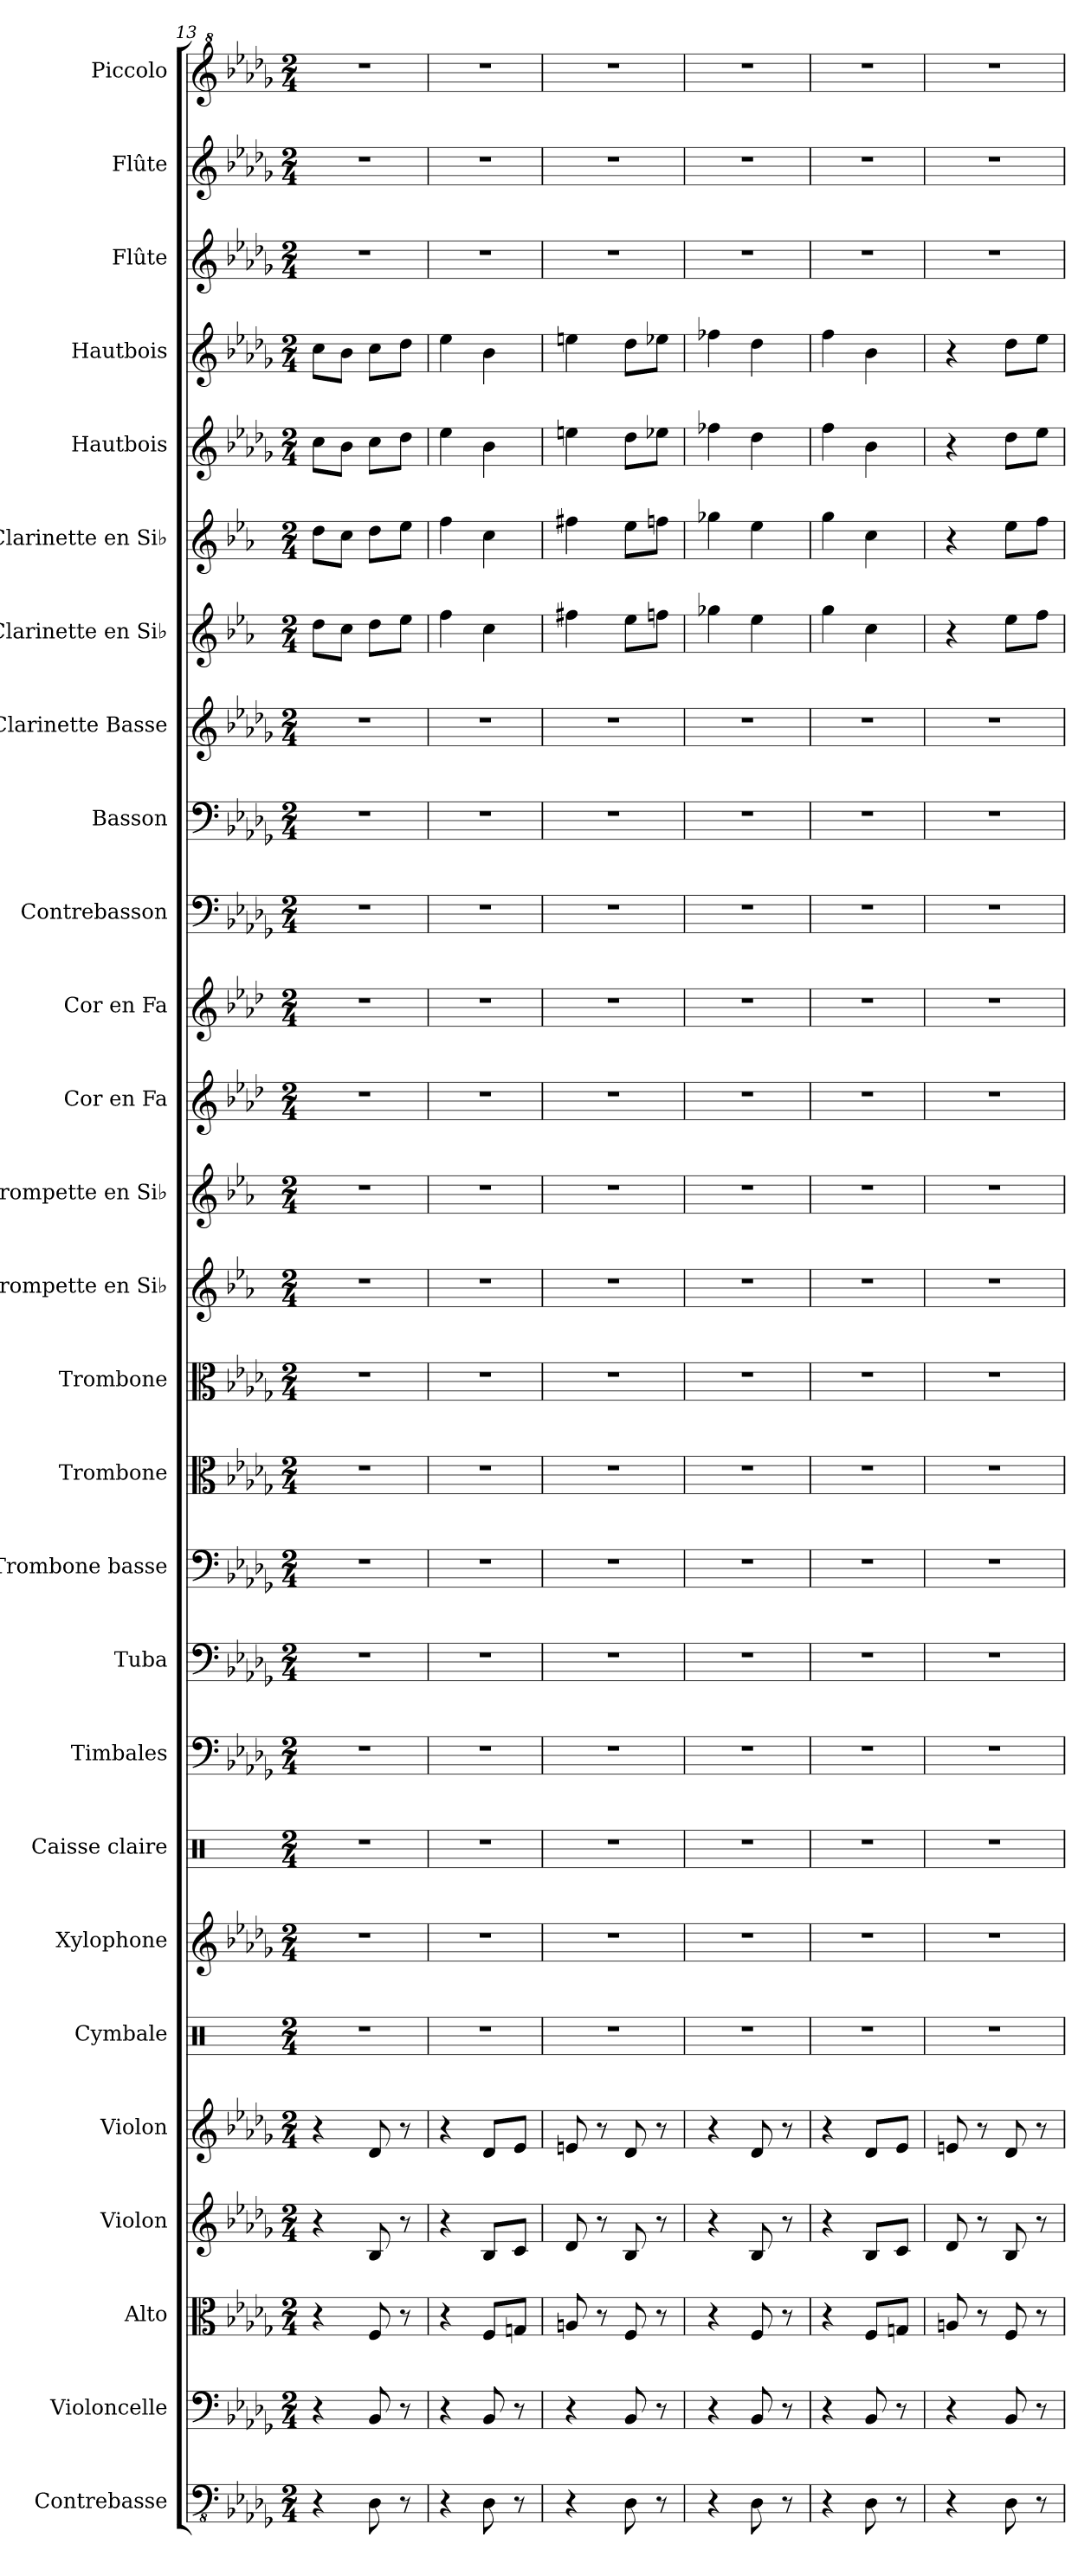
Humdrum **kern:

**kern	**kern	**kern	**kern	**kern	**kern	**kern	**kern	**kern	**kern	**kern	**kern	**kern	**kern	**kern	**kern	**kern	**kern	**kern	**kern	**kern	**kern	**kern	**kern	**kern	**kern	**kern
*part27	*part26	*part25	*part24	*part23	*part22	*part21	*part20	*part19	*part18	*part17	*part16	*part15	*part14	*part13	*part12	*part11	*part10	*part9	*part8	*part7	*part6	*part5	*part4	*part3	*part2	*part1
*staff27	*staff26	*staff25	*staff24	*staff23	*staff22	*staff21	*staff20	*staff19	*staff18	*staff17	*staff16	*staff15	*staff14	*staff13	*staff12	*staff11	*staff10	*staff9	*staff8	*staff7	*staff6	*staff5	*staff4	*staff3	*staff2	*staff1
*I"Contrebasse	*I"Violoncelle	*I"Alto	*I"Violon	*I"Violon	*I"Cymbale	*I"Xylophone	*I"Caisse claire	*I"Timbales	*I"Tuba	*I"Trombone basse	*I"Trombone	*I"Trombone	*I"Trompette en Si♭	*I"Trompette en Si♭	*I"Cor en Fa	*I"Cor en Fa	*I"Contrebasson	*I"Basson	*I"Clarinette Basse	*I"Clarinette en Si♭	*I"Clarinette en Si♭	*I"Hautbois	*I"Hautbois	*I"Flûte	*I"Flûte	*I"Piccolo
*I'Cb.	*I'Vlc.	*I'Alt.	*I'Vln.	*I'Vln.	*I'Cym.	*I'Xyl.	*I'C.Cl.	*I'Timb.	*I'Tu.	*I'Trb. B.	*I'Trb.	*I'Trb.	*I'Tromp. Si♭	*I'Tromp. Si♭	*I'Cor Fa	*I'Cor Fa	*I'Cbsn.	*I'Bsn.	*I'Cl. basse	*I'Clar. Si♭	*I'Clar. Si♭	*I'Htbs.	*I'Htbs.	*I'Fl.	*I'Fl.	*I'Picc.
*clefFv4	*clefF4	*clefC3	*clefG2	*clefG2	*clefX	*clefG2	*clefX	*clefF4	*clefF4	*clefF4	*clefC3	*clefC3	*clefG2	*clefG2	*clefG2	*clefG2	*clefF4	*clefF4	*clefG2	*clefG2	*clefG2	*clefG2	*clefG2	*clefG2	*clefG2	*clefG^2
*	*	*	*	*	*	*ITrd-7c-12	*	*	*	*	*	*	*ITrd1c2	*ITrd1c2	*ITrd4c7	*ITrd4c7	*ITrd7c12	*	*ITrd8c14	*ITrd1c2	*ITrd1c2	*	*	*	*	*ITrd-7c-12
*k[b-e-a-d-g-]	*k[b-e-a-d-g-]	*k[b-e-a-d-g-]	*k[b-e-a-d-g-]	*k[b-e-a-d-g-]	*k[]	*k[b-e-a-d-g-]	*k[]	*k[b-e-a-d-g-]	*k[b-e-a-d-g-]	*k[b-e-a-d-g-]	*k[b-e-a-d-g-]	*k[b-e-a-d-g-]	*k[b-e-a-d-g-]	*k[b-e-a-d-g-]	*k[b-e-a-d-g-]	*k[b-e-a-d-g-]	*k[b-e-a-d-g-]	*k[b-e-a-d-g-]	*k[b-e-a-d-g-]	*k[b-e-a-d-g-]	*k[b-e-a-d-g-]	*k[b-e-a-d-g-]	*k[b-e-a-d-g-]	*k[b-e-a-d-g-]	*k[b-e-a-d-g-]	*k[b-e-a-d-g-]
*M2/4	*M2/4	*M2/4	*M2/4	*M2/4	*M2/4	*M2/4	*M2/4	*M2/4	*M2/4	*M2/4	*M2/4	*M2/4	*M2/4	*M2/4	*M2/4	*M2/4	*M2/4	*M2/4	*M2/4	*M2/4	*M2/4	*M2/4	*M2/4	*M2/4	*M2/4	*M2/4
=13	=13	=13	=13	=13	=13	=13	=13	=13	=13	=13	=13	=13	=13	=13	=13	=13	=13	=13	=13	=13	=13	=13	=13	=13	=13	=13
4r	4r	4r	4r	4r	2r	2r	2r	2r	2r	2r	2r	2r	2r	2r	2r	2r	2r	2r	2r	8cc\L	8cc\L	8cc\L	8cc\L	2r	2r	2r
.	.	.	.	.	.	.	.	.	.	.	.	.	.	.	.	.	.	.	.	8b-\J	8b-\J	8b-\J	8b-\J	.	.	.
8DD-\	8BB-/	8F/	8B-/	8d-/	.	.	.	.	.	.	.	.	.	.	.	.	.	.	.	8cc\L	8cc\L	8cc\L	8cc\L	.	.	.
8r	8r	8r	8r	8r	.	.	.	.	.	.	.	.	.	.	.	.	.	.	.	8dd-\J	8dd-\J	8dd-\J	8dd-\J	.	.	.
=14	=14	=14	=14	=14	=14	=14	=14	=14	=14	=14	=14	=14	=14	=14	=14	=14	=14	=14	=14	=14	=14	=14	=14	=14	=14	=14
4r	4r	4r	4r	4r	2r	2r	2r	2r	2r	2r	2r	2r	2r	2r	2r	2r	2r	2r	2r	4ee-\	4ee-\	4ee-\	4ee-\	2r	2r	2r
8DD-\	8BB-/	8F/L	8B-/L	8d-/L	.	.	.	.	.	.	.	.	.	.	.	.	.	.	.	4b-\	4b-\	4b-\	4b-\	.	.	.
8r	8r	8Gn/J	8c/J	8e-/J	.	.	.	.	.	.	.	.	.	.	.	.	.	.	.	.	.	.	.	.	.	.
=15	=15	=15	=15	=15	=15	=15	=15	=15	=15	=15	=15	=15	=15	=15	=15	=15	=15	=15	=15	=15	=15	=15	=15	=15	=15	=15
4r	4r	8An/	8d-/	8en/	2r	2r	2r	2r	2r	2r	2r	2r	2r	2r	2r	2r	2r	2r	2r	4een\	4een\	4een\	4een\	2r	2r	2r
.	.	8r	8r	8r	.	.	.	.	.	.	.	.	.	.	.	.	.	.	.	.	.	.	.	.	.	.
8DD-\	8BB-/	8F/	8B-/	8d-/	.	.	.	.	.	.	.	.	.	.	.	.	.	.	.	8dd-\L	8dd-\L	8dd-\L	8dd-\L	.	.	.
8r	8r	8r	8r	8r	.	.	.	.	.	.	.	.	.	.	.	.	.	.	.	8ee-X\J	8ee-X\J	8ee-X\J	8ee-X\J	.	.	.
=16	=16	=16	=16	=16	=16	=16	=16	=16	=16	=16	=16	=16	=16	=16	=16	=16	=16	=16	=16	=16	=16	=16	=16	=16	=16	=16
4r	4r	4r	4r	4r	2r	2r	2r	2r	2r	2r	2r	2r	2r	2r	2r	2r	2r	2r	2r	4ff-X\	4ff-X\	4ff-X\	4ff-X\	2r	2r	2r
8DD-\	8BB-/	8F/	8B-/	8d-/	.	.	.	.	.	.	.	.	.	.	.	.	.	.	.	4dd-\	4dd-\	4dd-\	4dd-\	.	.	.
8r	8r	8r	8r	8r	.	.	.	.	.	.	.	.	.	.	.	.	.	.	.	.	.	.	.	.	.	.
=17	=17	=17	=17	=17	=17	=17	=17	=17	=17	=17	=17	=17	=17	=17	=17	=17	=17	=17	=17	=17	=17	=17	=17	=17	=17	=17
4r	4r	4r	4r	4r	2r	2r	2r	2r	2r	2r	2r	2r	2r	2r	2r	2r	2r	2r	2r	4ff\	4ff\	4ff\	4ff\	2r	2r	2r
8DD-\	8BB-/	8F/L	8B-/L	8d-/L	.	.	.	.	.	.	.	.	.	.	.	.	.	.	.	4b-\	4b-\	4b-\	4b-\	.	.	.
8r	8r	8Gn/J	8c/J	8e-/J	.	.	.	.	.	.	.	.	.	.	.	.	.	.	.	.	.	.	.	.	.	.
=18	=18	=18	=18	=18	=18	=18	=18	=18	=18	=18	=18	=18	=18	=18	=18	=18	=18	=18	=18	=18	=18	=18	=18	=18	=18	=18
4r	4r	8An/	8d-/	8en/	2r	2r	2r	2r	2r	2r	2r	2r	2r	2r	2r	2r	2r	2r	2r	4r	4r	4r	4r	2r	2r	2r
.	.	8r	8r	8r	.	.	.	.	.	.	.	.	.	.	.	.	.	.	.	.	.	.	.	.	.	.
8DD-\	8BB-/	8F/	8B-/	8d-/	.	.	.	.	.	.	.	.	.	.	.	.	.	.	.	8dd-\L	8dd-\L	8dd-\L	8dd-\L	.	.	.
8r	8r	8r	8r	8r	.	.	.	.	.	.	.	.	.	.	.	.	.	.	.	8ee-\J	8ee-\J	8ee-\J	8ee-\J	.	.	.
=	=	=	=	=	=	=	=	=	=	=	=	=	=	=	=	=	=	=	=	=	=	=	=	=	=	=
*-	*-	*-	*-	*-	*-	*-	*-	*-	*-	*-	*-	*-	*-	*-	*-	*-	*-	*-	*-	*-	*-	*-	*-	*-	*-	*-
